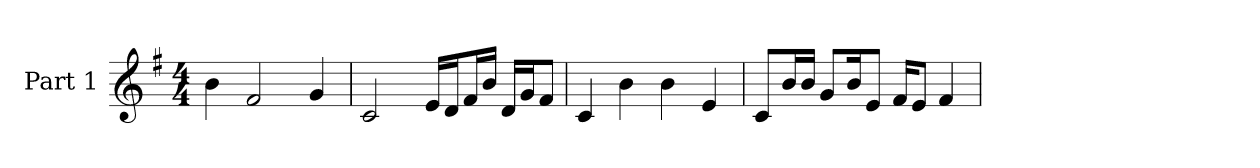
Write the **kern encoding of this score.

**kern
*part1
*staff1
*I"Part 1
*clefG2
*k[f#]
*G:
*M4/4
=1
4b
2f#
4g
=2
2c
16e/LL
16d/J
16f#/L
16b/JJ
16d/LL
16g/J
8f#/J
=3
4c
4b
4b
4e
=4
8c/L
16b/L
16b/JJ
8g/L
16b/K
8e/J
16f#/KL
8e/J
4f#
=
*-
